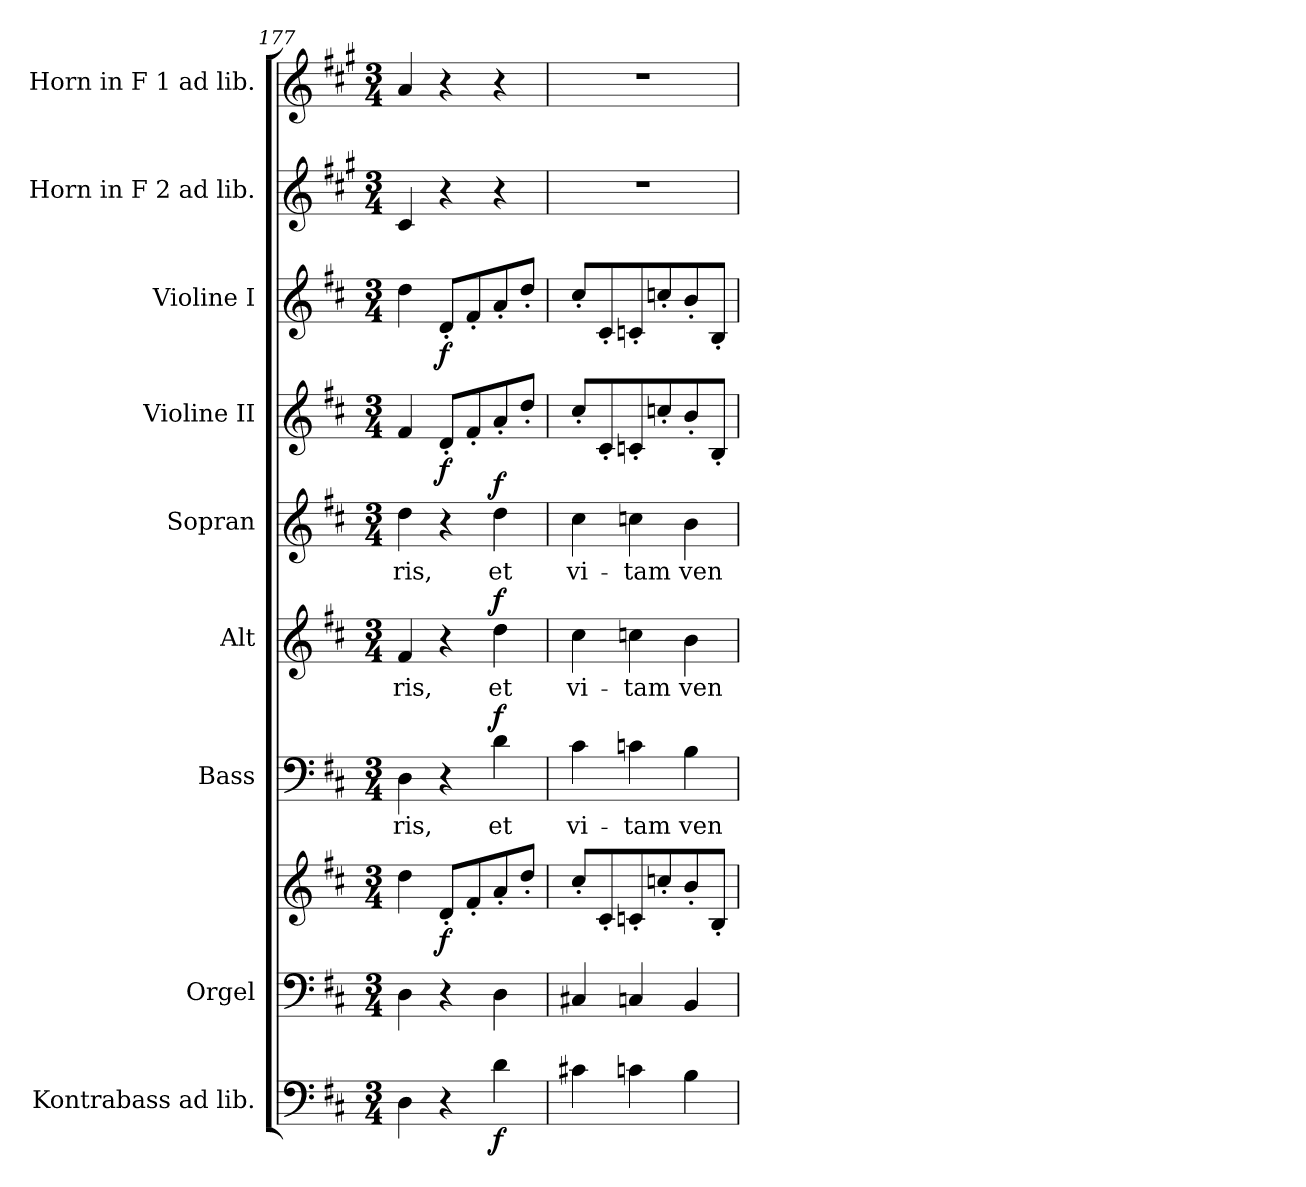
**kern	**dynam	**kern	**kern	**dynam	**kern	**text	**dynam	**kern	**text	**dynam	**kern	**text	**dynam	**kern	**dynam	**kern	**dynam	**kern	**kern
*part9	*part9	*part8	*part8	*part8	*part7	*part7	*part7	*part6	*part6	*part6	*part5	*part5	*part5	*part4	*part4	*part3	*part3	*part2	*part1
*staff10	*staff10	*staff9	*staff8	*staff8/9	*staff7	*staff7	*staff7	*staff6	*staff6	*staff6	*staff5	*staff5	*staff5	*staff4	*staff4	*staff3	*staff3	*staff2	*staff1
*I"Kontrabass ad lib.	*	*I"Orgel	*	*	*I"Bass	*	*	*I"Alt	*	*	*I"Sopran	*	*	*I"Violine II	*	*I"Violine I	*	*I"Horn in F 2 ad lib.	*I"Horn in F 1 ad lib.
*I'Kb.	*	*I'Org.	*	*	*I'B.	*	*	*I'A.	*	*	*I'S.	*	*	*I'Vl. II	*	*I'Vl. I	*	*	*
*clefF4	*	*clefF4	*clefG2	*	*clefF4	*	*	*clefG2	*	*	*clefG2	*	*	*clefG2	*	*clefG2	*	*clefG2	*clefG2
*ITrd7c12	*	*	*	*	*	*	*	*	*	*	*	*	*	*	*	*	*	*ITrd4c7	*ITrd4c7
*k[f#c#]	*	*k[f#c#]	*k[f#c#]	*	*k[f#c#]	*	*	*k[f#c#]	*	*	*k[f#c#]	*	*	*k[f#c#]	*	*k[f#c#]	*	*k[f#c#]	*k[f#c#]
*D:	*	*D:	*D:	*	*D:	*	*	*D:	*	*	*D:	*	*	*D:	*	*D:	*	*D:	*D:
*M3/4	*	*M3/4	*M3/4	*	*M3/4	*	*	*M3/4	*	*	*M3/4	*	*	*M3/4	*	*M3/4	*	*M3/4	*M3/4
=177	=177	=177	=177	=177	=177	=177	=177	=177	=177	=177	=177	=177	=177	=177	=177	=177	=177	=177	=177
!	!	!	!	!	!	!LO:LY:b	!	!	!LO:LY:b	!	!	!LO:LY:b	!	!	!	!	!	!	!
4DD\	.	4D\	4dd\	.	4D\	-ris,	.	4f#/	-ris,	.	4dd\	-ris,	.	4f#/	.	4dd\	.	4F#/	4d/
!	!	!	!	!LO:DY:b	!	!	!	!	!	!	!	!	!	!	!LO:DY:b	!	!LO:DY:b	!	!
4r	.	4r	8d'</L	f	4r	.	.	4r	.	.	4r	.	.	8d'</L	f	8d'</L	f	4r	4r
.	.	.	8f#'</	.	.	.	.	.	.	.	.	.	.	8f#'</	.	8f#'</	.	.	.
!	!LO:DY:b	!	!	!	!	!LO:LY:b	!LO:DY:a	!	!LO:LY:b	!LO:DY:a	!	!LO:LY:b	!LO:DY:a	!	!	!	!	!	!
4D\	f	4D\	8a'</	.	4d\	et	f	4dd\	et	f	4dd\	et	f	8a'</	.	8a'</	.	4r	4r
.	.	.	8dd'</J	.	.	.	.	.	.	.	.	.	.	8dd'</J	.	8dd'</J	.	.	.
=178	=178	=178	=178	=178	=178	=178	=178	=178	=178	=178	=178	=178	=178	=178	=178	=178	=178	=178	=178
!	!	!	!	!	!	!LO:LY:b	!	!	!LO:LY:b	!	!	!LO:LY:b	!	!	!	!	!	!	!
4C#X\	.	4C#X/	8cc#'</L	.	4c#\	vi-	.	4cc#\	vi-	.	4cc#\	vi-	.	8cc#'</L	.	8cc#'</L	.	2.r	2.r
.	.	.	8c#'</	.	.	.	.	.	.	.	.	.	.	8c#'</	.	8c#'</	.	.	.
!	!	!	!	!	!	!LO:LY:b	!	!	!LO:LY:b	!	!	!LO:LY:b	!	!	!	!	!	!	!
4Cn\	.	4Cn/	8cn'</	.	4cn\	-tam	.	4ccn\	-tam	.	4ccn\	-tam	.	8cn'</	.	8cn'</	.	.	.
.	.	.	8ccn'</	.	.	.	.	.	.	.	.	.	.	8ccn'</	.	8ccn'</	.	.	.
!	!	!	!	!	!	!LO:LY:b	!	!	!LO:LY:b	!	!	!LO:LY:b	!	!	!	!	!	!	!
4BB\	.	4BB/	8b'</	.	4B\	ven-	.	4b\	ven-	.	4b\	ven-	.	8b'</	.	8b'</	.	.	.
.	.	.	8B'</J	.	.	.	.	.	.	.	.	.	.	8B'</J	.	8B'</J	.	.	.
=	=	=	=	=	=	=	=	=	=	=	=	=	=	=	=	=	=	=	=
*-	*-	*-	*-	*-	*-	*-	*-	*-	*-	*-	*-	*-	*-	*-	*-	*-	*-	*-	*-
